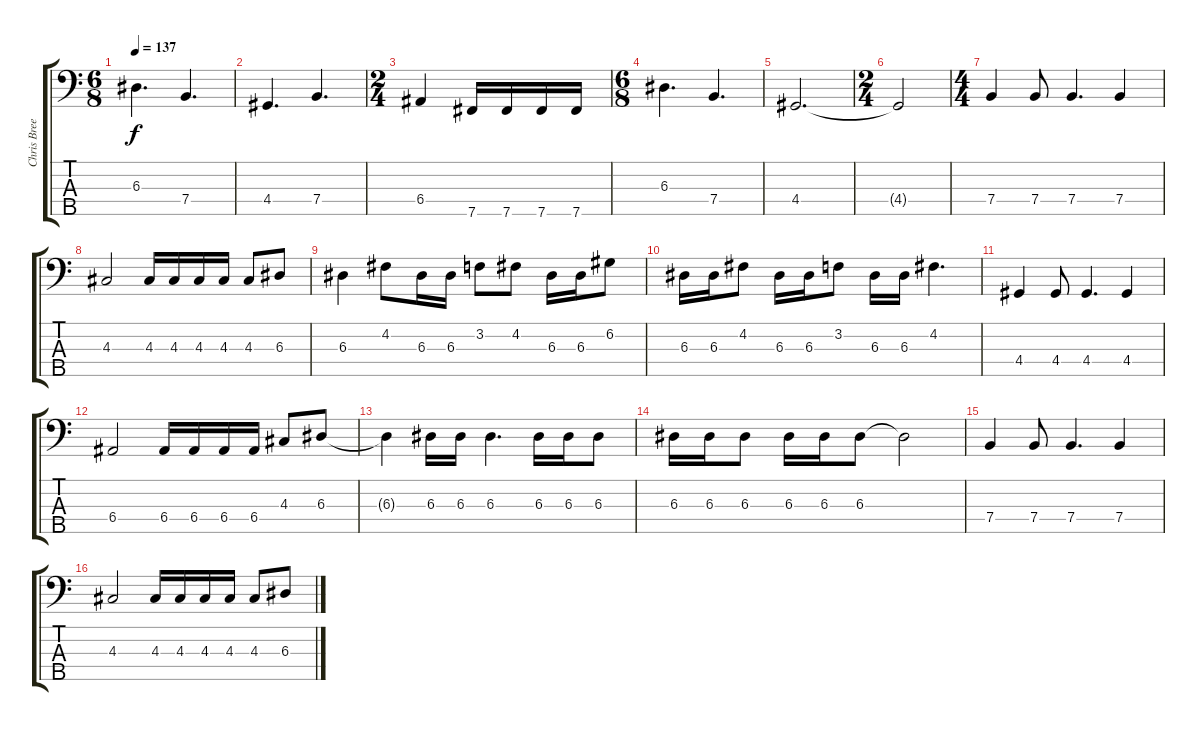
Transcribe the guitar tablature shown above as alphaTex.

\track ("Chris Breeze" "Chris Bree") {instrument electricbassfinger}
\staff {score tabs}
\tuning (G2 D2 A1 E1 B0) {hide}
\ts (6 8)
\tempo 137
\clef f4
\ks c
6.3.4{d dy f} 7.4.4{d} |
4.4.4{d} 7.4.4{d} |
\ts (2 4)
6.4.4 7.5.16 7.5.16 7.5.16 7.5.16 |
\ts (6 8)
6.3.4{d} 7.4.4{d} |
4.4.2{d} |
\ts (2 4)
4.4{t}.2 |
\ts (4 4)
7.4.4 7.4.8 7.4.4{d} 7.4.4 |
4.3.2 4.3.16 4.3.16 4.3.16 4.3.16 4.3.8 6.3.8 |
6.3.4 4.2.8 6.3.16 6.3.16 3.2.8 4.2.8 6.3.16 6.3.16 6.2.8 |
6.3.16 6.3.16 4.2.8 6.3.16 6.3.16 3.2.8 6.3.16 6.3.16 4.2.4{d} |
4.4.4 4.4.8 4.4.4{d} 4.4.4 |
6.4.2 6.4.16 6.4.16 6.4.16 6.4.16 4.3.8 6.3.8 |
6.3{t}.4 6.3.16 6.3.16 6.3.4{d} 6.3.16 6.3.16 6.3.8 |
6.3.16 6.3.16 6.3.8 6.3.16 6.3.16 6.3.8 6.3{t}.2 |
7.4.4 7.4.8 7.4.4{d} 7.4.4 |
4.3.2 4.3.16 4.3.16 4.3.16 4.3.16 4.3.8 6.3.8
